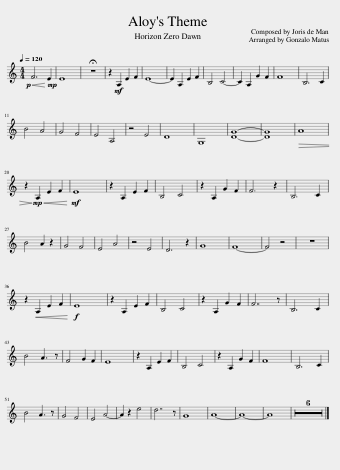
X:1
L:1/8
Q:1/4=120
M:4/4
I:linebreak $
K:C
V:1 treble
V:1
!p!!<(! F6!<)!!mp! E2 | E8 | !fermata!z8 | z2!mf! A,2 E2 F2 | E8- | %5
 E2 A,2 E2 F2 | B,4 C4- | C2 A,2 G2 F2 | F8 | B,6 C2 |$ %10
 B4 A4 | G4 F4 | E4 A,4 | z4 E4 | D8 | %15
 G,8 | [DG]8- | [DG]8 |!>(! A8 |$ z2!>)!!mp!!<(! A,2 E2 F2!<)! | %20
!mf! E8 | z2 A,2 E2 F2 | B,4 C4 | z2 A,2 G2 F2 | F6 z2 | %25
 B,6 C2 |$ B4 A2 z2 | G4 F4 | E4 A4 | z4 E4 | %30
 D6 z2 | G8 | F8- | F4 z4 | z8 |$ %35
 z2!<(! A,2 E2 F2!<)! |!f! E8 | z2 A,2 E2 F2 | B,4 C4 | z2 A,2 G2 F2 | %40
 F7 z | B,6 C2 |$ B4 A3 z | F4 G2 F2 | E8 | %45
 z2 A,2 E2 F2 | B,4 C4 | z2 A,2 G2 F2 | F8 | B,6 C2 |$ %50
 B4 A3 z | G4 F4 | E4 A4- | A2 z2 e4 | d7 z | %55
 G8 | A8- | A8- | A8 | z8 | %60
 z8 | z8 | z8 | z8 | z8 |] %65
